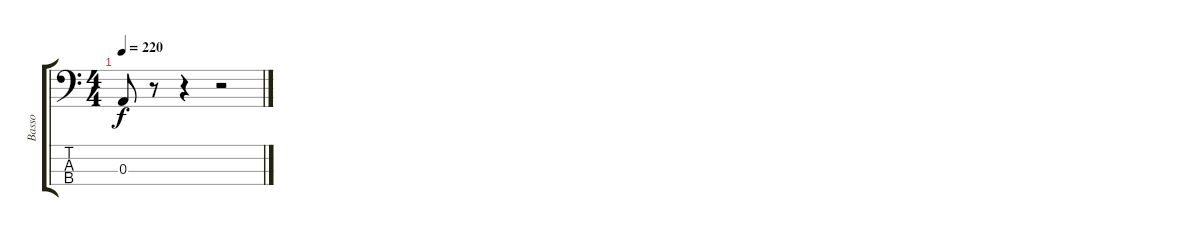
\track ("Basso" "Basso") {instrument electricbasspick}
\staff {score tabs}
\tuning (G2 D2 A1 E1) {hide}
\ts (4 4)
\tempo 220
\clef f4
\ks c
0.3.8{dy f} r.8 r.4 r.2
